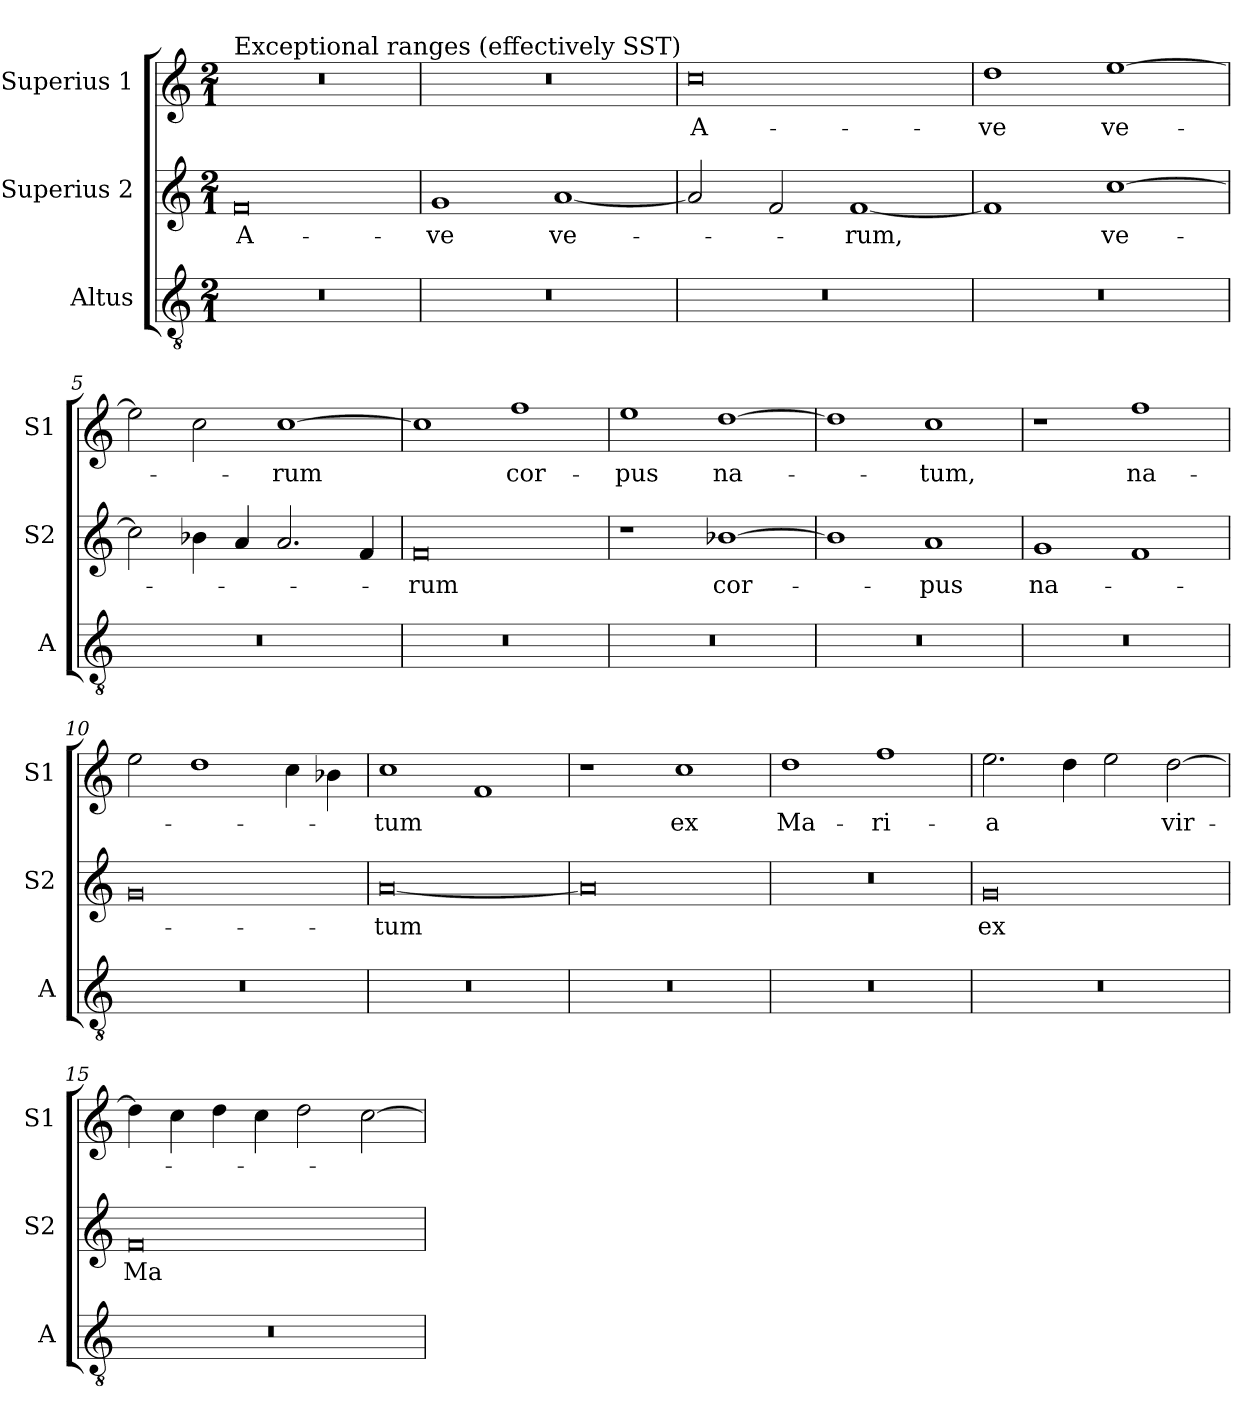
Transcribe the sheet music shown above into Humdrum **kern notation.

**kern	**kern	**text	**kern	**text
*part3	*part2	*part2	*part1	*part1
*staff3	*staff2	*staff2	*staff1	*staff1
*I"Altus	*I"Superius 2	*	*I"Superius 1	*
*I'A	*I'S2	*	*I'S1	*
*clefGv2	*clefG2	*	*clefG2	*
*k[]	*k[]	*	*k[]	*
*M2/1	*M2/1	*	*M2/1	*
=1	=1	=1	=1	=1
!	!	!	!LO:TX:a:t=Exceptional ranges (effectively SST)	!
0r	0f	A-	0r	.
=2	=2	=2	=2	=2
0r	1g	-ve	0r	.
.	[1a	ve-	.	.
=3	=3	=3	=3	=3
0r	2a/]	.	0cc	A-
.	2f/	.	.	.
.	[1f	-rum,	.	.
=4	=4	=4	=4	=4
0r	1f]	.	1dd	-ve
.	[1cc	ve-	[1ee	ve-
=5	=5	=5	=5	=5
0r	2cc\]	.	2ee\]	.
.	4b-X\	.	2cc\	.
.	4a/	.	.	.
.	2.a/	.	[1cc	-rum
.	4f/	.	.	.
=6	=6	=6	=6	=6
0r	0f	-rum	1cc]	.
.	.	.	1ff	cor-
=7	=7	=7	=7	=7
0r	1r	.	1ee	-pus
.	[1b-X	cor-	[1dd	na-
=8	=8	=8	=8	=8
0r	1b-]	.	1dd]	.
.	1a	-pus	1cc	-tum,
=9	=9	=9	=9	=9
0r	1g	na-	1r	.
.	1f	.	1ff	na-
=10	=10	=10	=10	=10
0r	0g	.	2ee\	.
.	.	.	1dd	.
.	.	.	4cc\	.
.	.	.	4b-X\	.
=11	=11	=11	=11	=11
0r	[0a	-tum	1cc	-tum
.	.	.	1f	.
=12	=12	=12	=12	=12
0r	0a]	.	1r	.
.	.	.	1cc	ex
=13	=13	=13	=13	=13
0r	0r	.	1dd	Ma-
.	.	.	1ff	-ri-
=14	=14	=14	=14	=14
0r	0g	ex	2.ee\	-a
.	.	.	4dd\	.
.	.	.	2ee\	.
.	.	.	[2dd\	vir-
=15	=15	=15	=15	=15
0r	0f	Ma-	4dd\]	.
.	.	.	4cc\	.
.	.	.	4dd\	.
.	.	.	4cc\	.
.	.	.	2dd\	.
.	.	.	[2cc\	.
=	=	=	=	=
*-	*-	*-	*-	*-
